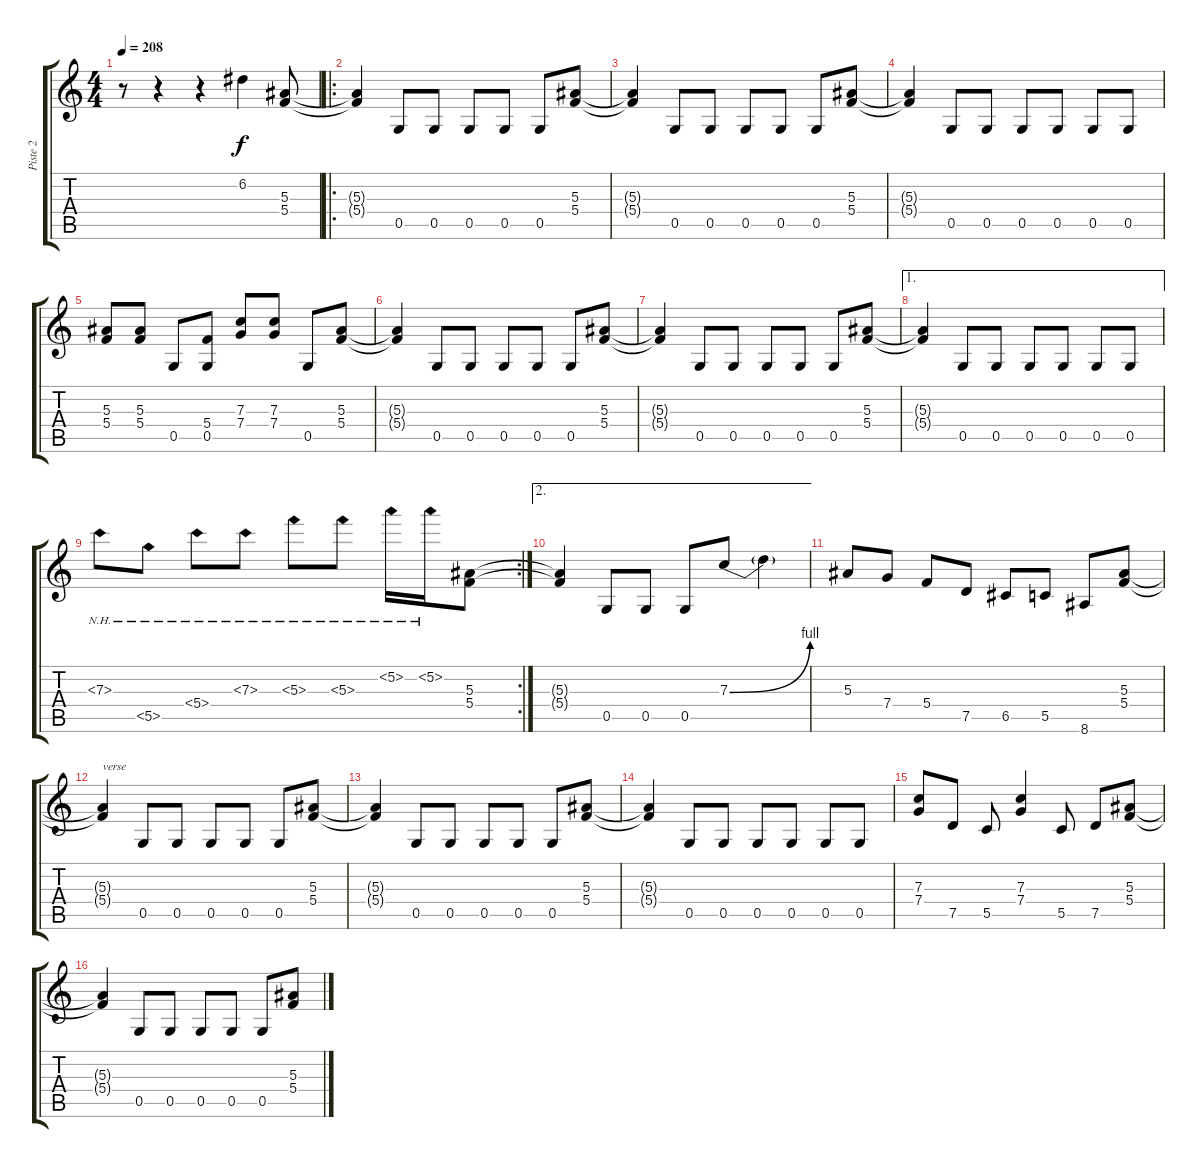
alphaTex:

\track ("Piste 2" "Piste 2") {instrument distortionguitar}
\staff {score tabs}
\tuning (D4 A3 F3 C3 G2 D2) {hide}
\ts (4 4)
\tempo 208
\clef g2
\ks c
r.8{dy f instrument distortionguitar} r.4 r.4 6.2.4 (5.3 5.4).8 |
\ro
(5.3{t} 5.4{t}).4 0.5.8 0.5.8 0.5.8 0.5.8 0.5.8 (5.3 5.4).8 |
(5.3{t} 5.4{t}).4 0.5.8 0.5.8 0.5.8 0.5.8 0.5.8 (5.3 5.4).8 |
(5.3{t} 5.4{t}).4 0.5.8 0.5.8 0.5.8 0.5.8 0.5.8 0.5.8 |
(5.3 5.4).8 (5.3 5.4).8 0.5.8 (5.4 0.5).8 (7.3 7.4).8 (7.3 7.4).8 0.5.8 (5.3 5.4).8 |
(5.3{t} 5.4{t}).4 0.5.8 0.5.8 0.5.8 0.5.8 0.5.8 (5.3 5.4).8 |
(5.3{t} 5.4{t}).4 0.5.8 0.5.8 0.5.8 0.5.8 0.5.8 (5.3 5.4).8 |
\ae 1
(5.3{t} 5.4{t}).4 0.5.8 0.5.8 0.5.8 0.5.8 0.5.8 0.5.8 |
\rc 2
7.3{nh}.8 5.5{nh}.8 5.4{nh}.8 7.3{nh}.8 5.3{nh}.8 5.3{nh}.8 5.2{nh}.16 5.2{nh}.16 (5.3 5.4).8 |
\ae 2
(5.3{t} 5.4{t}).4 0.5.8 0.5.8 0.5.8 7.3{be (bend 0 0 60 4)}.8 7.3{t}.4 |
5.3.8 7.4.8 5.4.8 7.5.8 6.5.8 5.5.8 8.6.8 (5.3 5.4).8 |
(5.3{t} 5.4{t}).4{txt "verse"} 0.5.8 0.5.8 0.5.8 0.5.8 0.5.8 (5.3 5.4).8 |
(5.3{t} 5.4{t}).4 0.5.8 0.5.8 0.5.8 0.5.8 0.5.8 (5.3 5.4).8 |
(5.3{t} 5.4{t}).4 0.5.8 0.5.8 0.5.8 0.5.8 0.5.8 0.5.8 |
(7.3 7.4).8 7.5.8 5.5.8 (7.3 7.4).4 5.5.8 7.5.8 (5.3 5.4).8 |
(5.3{t} 5.4{t}).4 0.5.8 0.5.8 0.5.8 0.5.8 0.5.8 (5.3 5.4).8
